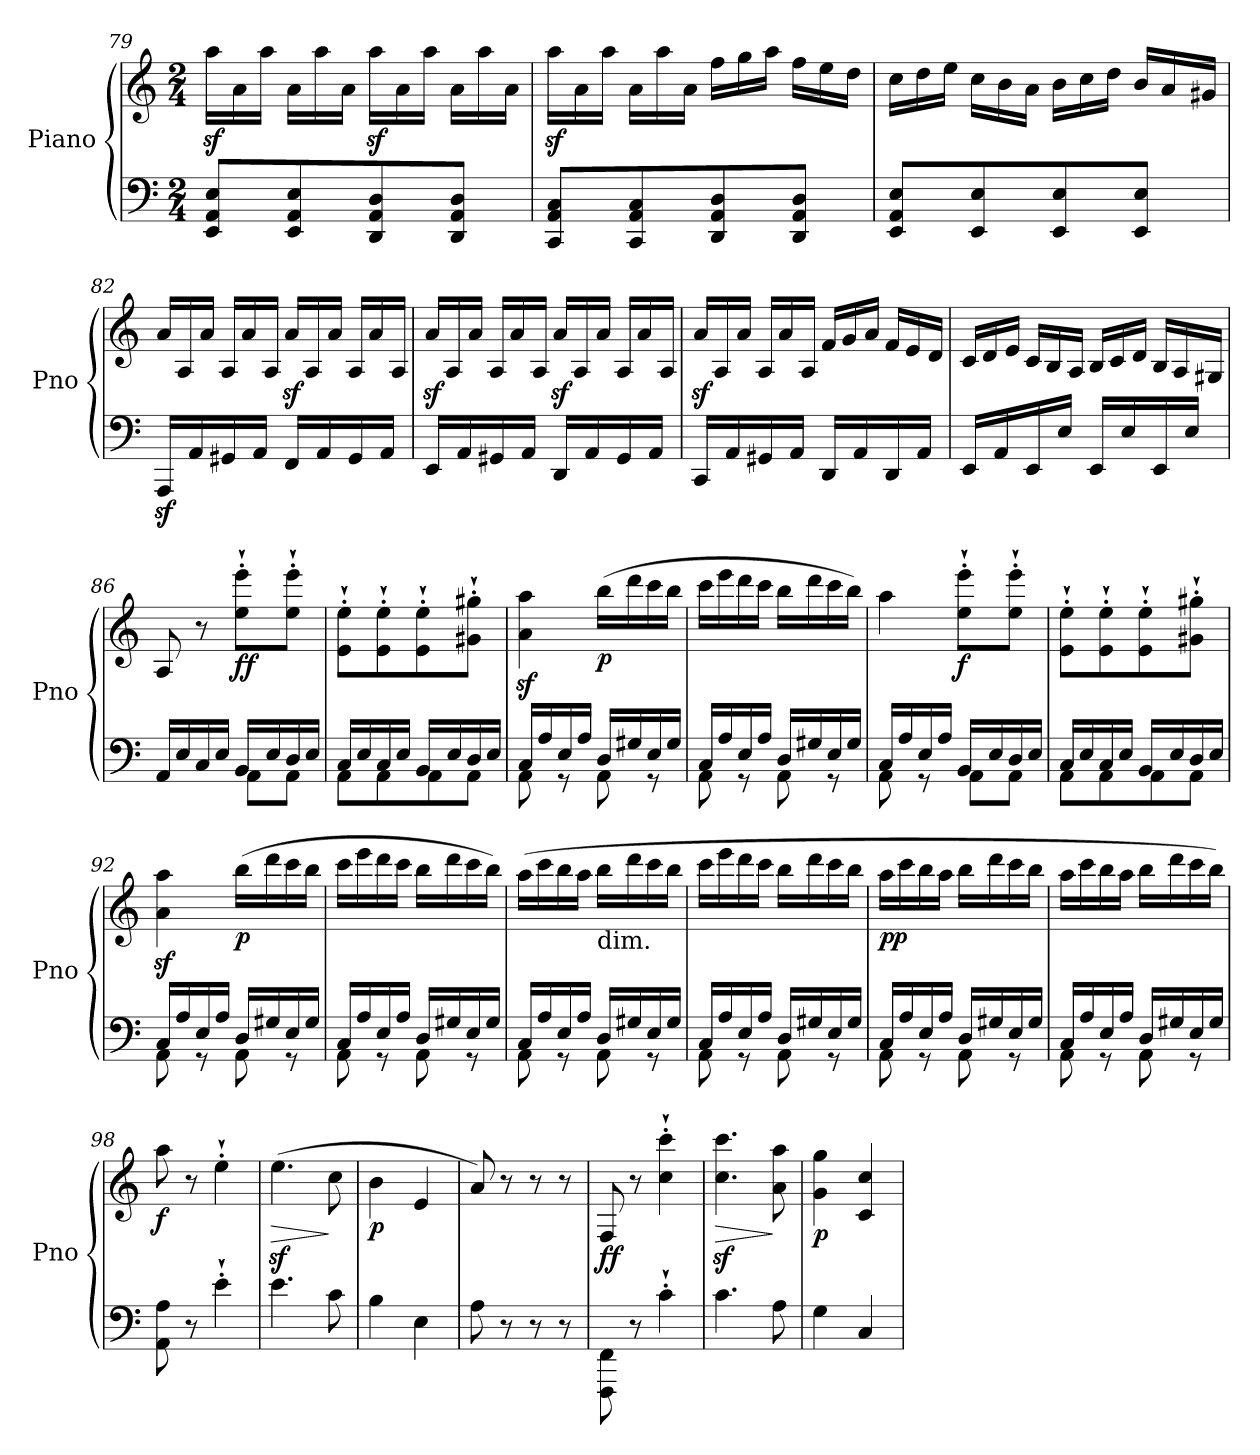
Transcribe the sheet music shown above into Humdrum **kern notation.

**kern	**kern	**dynam
*part1	*part1	*part1
*staff2	*staff1	*staff1/2
*I"Piano	*	*
*I'Pno	*	*
*clefF4	*clefG2	*
*k[]	*k[]	*
*M2/4	*M2/4	*
*	*Xtuplet	*
=79	=79	=79
8EE/ 8AA/ 8E/L	24aaz<\LL	.
.	24a\	.
.	24aa\JJ	.
8EE/ 8AA/ 8E/	24a\LL	.
.	24aa\	.
.	24a\JJ	.
8DD/ 8AA/ 8D/	24aaz<\LL	.
.	24a\	.
.	24aa\JJ	.
8DD/ 8AA/ 8D/J	24a\LL	.
.	24aa\	.
.	24a\JJ	.
=80	=80	=80
8CC/ 8AA/ 8C/L	24aaz<\LL	.
.	24a\	.
.	24aa\JJ	.
8CC/ 8AA/ 8C/	24a\LL	.
.	24aa\	.
.	24a\JJ	.
8DD/ 8AA/ 8D/	24ff\LL	.
.	24gg\	.
.	24aa\JJ	.
8DD/ 8AA/ 8D/J	24ff\LL	.
.	24ee\	.
.	24dd\JJ	.
=81	=81	=81
8EE/ 8AA/ 8E/L	24cc\LL	.
.	24dd\	.
.	24ee\JJ	.
8EE/ 8E/	24cc\LL	.
.	24b\	.
.	24a\JJ	.
8EE/ 8E/	24b\LL	.
.	24cc\	.
.	24dd\JJ	.
8EE/ 8E/J	24b/LL	.
.	24a/	.
.	24g#X/JJ	.
!!LO:LB:g=z
=82	=82	=82
16AAAz>/LL	24a/LL	.
.	24A/	.
16AA/	.	.
.	24a/JJ	.
16GG#X/	24A/LL	.
.	24a/	.
16AA/JJ	.	.
.	24A/JJ	.
16FF/LL	24az</LL	.
.	24A/	.
16AA/	.	.
.	24a/JJ	.
16GG#/	24A/LL	.
.	24a/	.
16AA/JJ	.	.
.	24A/JJ	.
=83	=83	=83
16EE/LL	24az</LL	.
.	24A/	.
16AA/	.	.
.	24a/JJ	.
16GG#X/	24A/LL	.
.	24a/	.
16AA/JJ	.	.
.	24A/JJ	.
16DD/LL	24az</LL	.
.	24A/	.
16AA/	.	.
.	24a/JJ	.
16GG#/	24A/LL	.
.	24a/	.
16AA/JJ	.	.
.	24A/JJ	.
=84	=84	=84
16CC/LL	24az</LL	.
.	24A/	.
16AA/	.	.
.	24a/JJ	.
16GG#X/	24A/LL	.
.	24a/	.
16AA/JJ	.	.
.	24A/JJ	.
16DD/LL	24f/LL	.
.	24g/	.
16AA/	.	.
.	24a/JJ	.
16DD/	24f/LL	.
.	24e/	.
16AA/JJ	.	.
.	24d/JJ	.
!!LO:PB:g=z
=85	=85	=85
16EE/LL	24c/LL	.
.	24d/	.
16AA/	.	.
.	24e/JJ	.
16EE/	24c/LL	.
.	24B/	.
16E/JJ	.	.
.	24A/JJ	.
16EE/LL	24B/LL	.
.	24c/	.
16E/	.	.
.	24d/JJ	.
16EE/	24B/LL	.
.	24A/	.
16E/JJ	.	.
.	24G#X/JJ	.
=86	=86	=86
*^	*	*
16AA/LL	4ryy	8A/	.
16E/	.	.	.
16C/	.	8r	.
16E/JJ	.	.	.
!	!	!	!LO:DY:b
16BB/LL	8AA\L	8ee\'` 8eee\'`L	ff
16E/	.	.	.
16D/	8AA\J	8ee\'` 8eee\'`J	.
16E/JJ	.	.	.
=87	=87	=87	=87
16C/LL	8AA\L	8e\'` 8ee\'`L	.
16E/	.	.	.
16C/	8AA\	8e\'` 8ee\'`	.
16E/JJ	.	.	.
16BB/LL	8AA\	8e\'` 8ee\'`	.
16E/	.	.	.
16D/	8AA\J	8g#X\'` 8gg#X\'`J	.
16E/JJ	.	.	.
=88	=88	=88	=88
16C/LL	8AA\	4a\z< 4aa\z<	.
16A/	.	.	.
16E/	8rGG	.	.
16A/JJ	.	.	.
!	!	!	!LO:DY:b
16D/LL	8AA\	(>16bb\LL	p
16G#X/	.	16ddd\	.
16E/	8rGG	16ccc\	.
16G#/JJ	.	16bb\JJ	.
!!LO:LB:g=z
=89	=89	=89	=89
16C/LL	8AA\	16ccc\LL	.
16A/	.	16eee\	.
16E/	8rGG	16ddd\	.
16A/JJ	.	16ccc\JJ	.
16D/LL	8AA\	16bb\LL	.
16G#X/	.	16ddd\	.
16E/	8rGG	16ccc\	.
16G#/JJ	.	16bb\JJ)	.
=90	=90	=90	=90
16C/LL	8AA\	4aa\	.
16A/	.	.	.
16E/	8rGG	.	.
16A/JJ	.	.	.
!	!	!	!LO:DY:b
16BB/LL	8AA\L	8ee\'` 8eee\'`L	f
16E/	.	.	.
16D/	8AA\J	8ee\'` 8eee\'`J	.
16E/JJ	.	.	.
=91	=91	=91	=91
16C/LL	8AA\L	8e\'` 8ee\'`L	.
16E/	.	.	.
16C/	8AA\	8e\'` 8ee\'`	.
16E/JJ	.	.	.
16BB/LL	8AA\	8e\'` 8ee\'`	.
16E/	.	.	.
16D/	8AA\J	8g#X\'` 8gg#X\'`J	.
16E/JJ	.	.	.
=92	=92	=92	=92
16C/LL	8AA\	4a\z< 4aa\z<	.
16A/	.	.	.
16E/	8rGG	.	.
16A/JJ	.	.	.
!	!	!	!LO:DY:b
16D/LL	8AA\	(>16bb\LL	p
16G#X/	.	16ddd\	.
16E/	8rGG	16ccc\	.
16G#/JJ	.	16bb\JJ	.
!!LO:LB:g=z
=93	=93	=93	=93
16C/LL	8AA\	16ccc\LL	.
16A/	.	16eee\	.
16E/	8rGG	16ddd\	.
16A/JJ	.	16ccc\JJ	.
16D/LL	8AA\	16bb\LL	.
16G#X/	.	16ddd\	.
16E/	8rGG	16ccc\	.
16G#/JJ	.	16bb\JJ)	.
=94	=94	=94	=94
16C/LL	8AA\	(>16aa\LL	.
16A/	.	16ccc\	.
16E/	8rGG	16bb\	.
16A/JJ	.	16aa\JJ	.
!	!	!LO:TX:b:t=dim.	!
16D/LL	8AA\	16bb\LL	.
16G#X/	.	16ddd\	.
16E/	8rGG	16ccc\	.
16G#/JJ	.	16bb\JJ	.
=95	=95	=95	=95
16C/LL	8AA\	16ccc\LL	.
16A/	.	16eee\	.
16E/	8rGG	16ddd\	.
16A/JJ	.	16ccc\JJ	.
16D/LL	8AA\	16bb\LL	.
16G#X/	.	16ddd\	.
16E/	8rGG	16ccc\	.
16G#/JJ	.	16bb\JJ	.
=96	=96	=96	=96
!	!	!	!LO:DY:b
16C/LL	8AA\	16aa\LL	pp
16A/	.	16ccc\	.
16E/	8rGG	16bb\	.
16A/JJ	.	16aa\JJ	.
16D/LL	8AA\	16bb\LL	.
16G#X/	.	16ddd\	.
16E/	8rGG	16ccc\	.
16G#/JJ	.	16bb\JJ	.
!!LO:LB:g=z
=97	=97	=97	=97
16C/LL	8AA\	16aa\LL	.
16A/	.	16ccc\	.
16E/	8rGG	16bb\	.
16A/JJ	.	16aa\JJ	.
16D/LL	8AA\	16bb\LL	.
16G#X/	.	16ddd\	.
16E/	8rGG	16ccc\	.
16G#/JJ	.	16bb\JJ)	.
*v	*v	*	*
=98	=98	=98
!	!	!LO:DY:b
8AA\ 8A\	8aa\	f
8r	8r	.
4e'`\	4ee'`\	.
=99	=99	=99
!	!	!LO:HP:b
4.e\	(>4.eez<\	>
8c\	8cc\	]
=100	=100	=100
!	!	!LO:DY:b
4B\	4b\	p
4E\	4e/	.
=101	=101	=101
8A\	8a/)	.
8r	8r	.
8r	8r	.
8r	8r	.
=102	=102	=102
!	!	!LO:DY:b
8FFF\ 8FF\	8F/	ff
8r	8r	.
4c'`\	4cc\'` 4ccc\'`	.
=103	=103	=103
!	!	!LO:HP:b
4.c\	4.cc\z< 4.ccc\z<	>
8A\	8a\ 8aa\	]
=104	=104	=104
!	!	!LO:DY:b
4G\	4g\ 4gg\	p
4C/	4c/ 4cc/	.
=	=	=
*-	*-	*-
